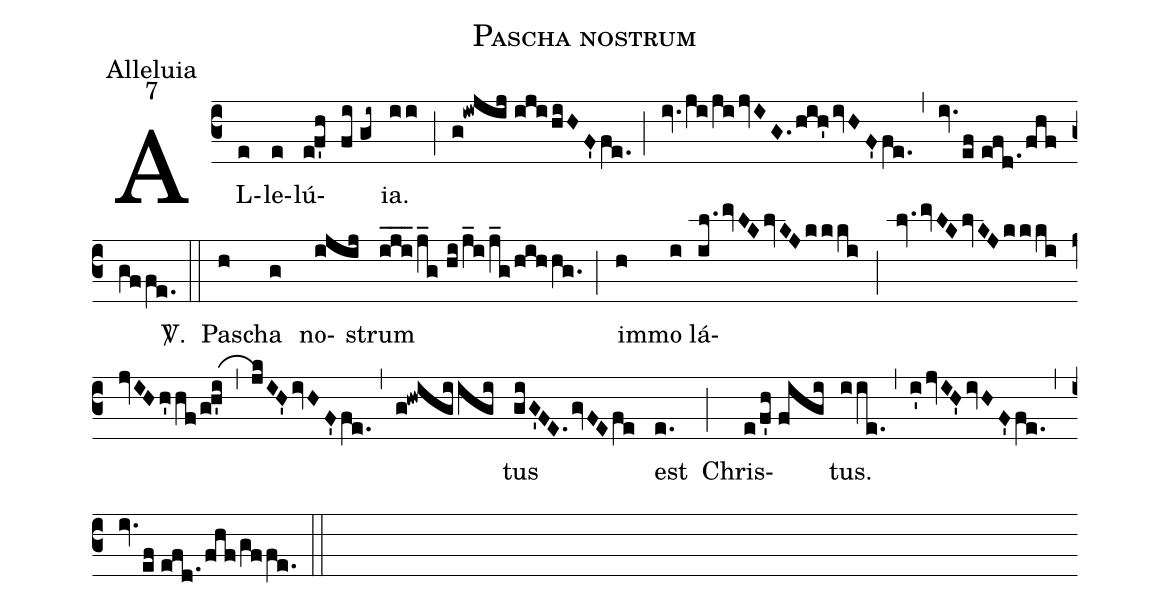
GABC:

name:Pascha nostrum;
office-part:Alleluia;
mode:7;
%%
(c3) AL(e)le(e)lú(e!f'h fi//gi~)ia.(ii) (;) (g!iwjij//iji/hiHF'/fe.) (;) (iv.ji/ji/jvIG./hih'/ivHF'fe.) (,) (iv.ef//efd.1/fhf/gffe.) <sp>V/</sp>.(::) Pa(h)scha(g) no(ijij)strum(i_j_i_2/j_g//hi/j_i/j_g/hihhg.) (;) im(h)mo (i)lá(il.mvLK/lvKJ/kkki)(;)(lv./mvLK/lvKJ/kkki//jvIHh'hf/g!h'i)(,_)(/jkIH'/ivHF'/fe.)(,)(g!hwigiigi)tus(giG'FE./gvFE/fe) est(e.) (;) Chris(e/f'h//figi)tus.(iie.) (,) (i'jvIH'/ivHF'/fe.) (,) (iv.ef//efd.1/fhf/gffe.) (::)
